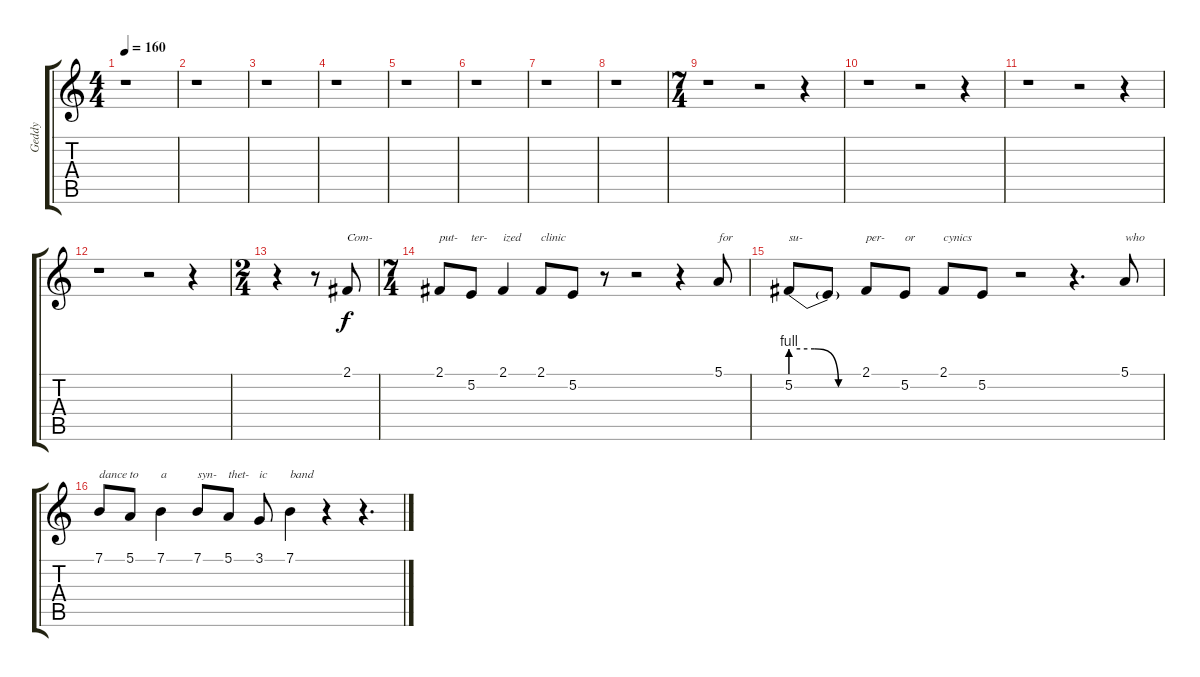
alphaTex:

\track ("Geddy" "Geddy") {instrument lead6voice}
\staff {score tabs}
\tuning (E4 B3 G3 D3 A2 E2) {hide}
\ts (4 4)
\tempo 160
\clef g2
\ks c
r.1{dy f} |
r.1 |
r.1 |
r.1 |
r.1 |
r.1 |
r.1 |
r.1 |
\ts (7 4)
r.1 r.2 r.4 |
r.1 r.2 r.4 |
r.1 r.2 r.4 |
r.1 r.2 r.4 |
\ts (2 4)
r.4 r.8 2.1.8{txt "Com-"} |
\ts (7 4)
2.1.8{txt "put-"} 5.2.8{txt "ter-"} 2.1.4{txt "ized"} 2.1.8{txt "clinic"} 5.2.8 r.8 r.2 r.4 5.1.8{txt "for"} |
5.2{be (custom 0 4 20 4 40 0 60 0)}.8{txt "su-"} 5.2{t}.8 2.1.8{txt "per-"} 5.2.8{txt "or"} 2.1.8{txt "cynics"} 5.2.8 r.2 r.4{d} 5.1.8{txt "who"} |
7.1.8{txt "dance to"} 5.1.8 7.1.4{txt "a"} 7.1.8{txt "syn-"} 5.1.8{txt "thet-"} 3.1.8{txt "ic"} 7.1.4{txt "band"} r.4 r.4{d}
